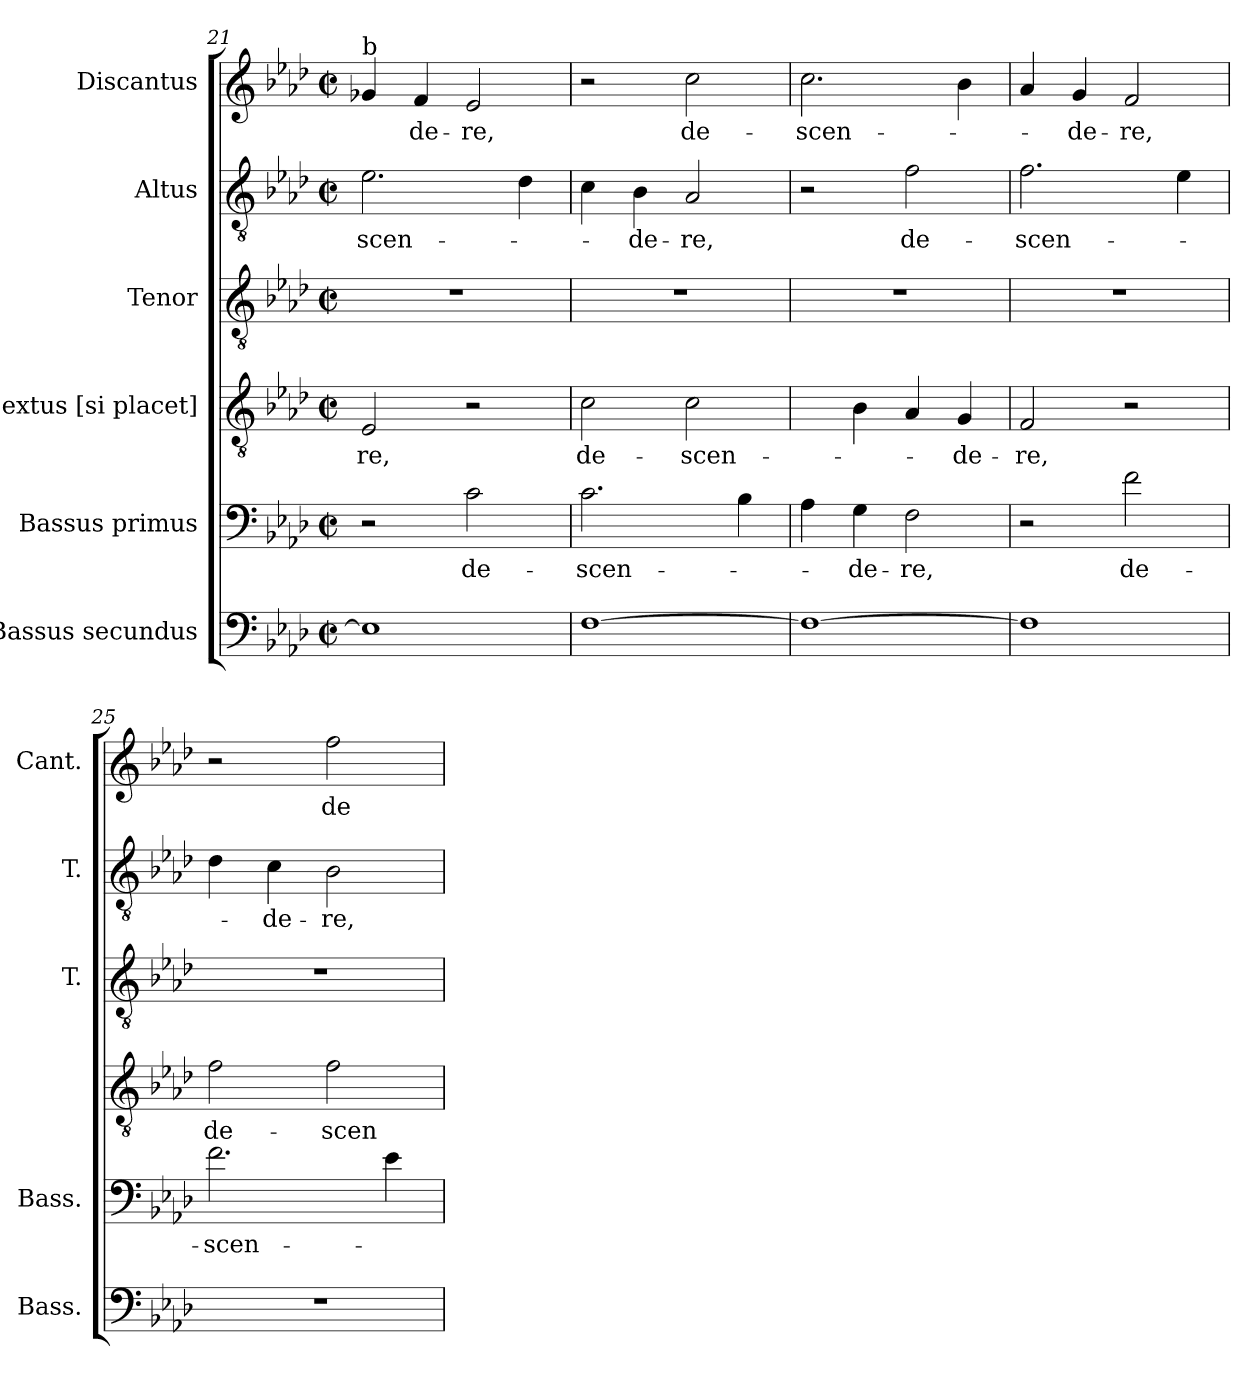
**kern	**kern	**text	**kern	**text	**kern	**kern	**text	**kern	**text
*part6	*part5	*part5	*part4	*part4	*part3	*part2	*part2	*part1	*part1
*staff6	*staff5	*staff5	*staff4	*staff4	*staff3	*staff2	*staff2	*staff1	*staff1
*I"Bassus secundus	*I"Bassus primus	*	*I"Sextus [si placet]	*	*I"Tenor	*I"Altus	*	*I"Discantus	*
*I'Bass.	*I'Bass.	*	*	*	*I'T.	*I'T.	*	*I'Cant.	*
*clefF4	*clefF4	*	*clefGv2	*	*clefGv2	*clefGv2	*	*clefG2	*
*	*	*	*ITrd7c12	*	*ITrd7c12	*ITrd7c12	*	*	*
*k[b-e-a-d-]	*k[b-e-a-d-]	*	*k[b-e-a-d-]	*	*k[b-e-a-d-]	*k[b-e-a-d-]	*	*k[b-e-a-d-]	*
*A-:	*A-:	*	*A-:	*	*A-:	*A-:	*	*A-:	*
*M2/2	*M2/2	*	*M2/2	*	*M2/2	*M2/2	*	*M2/2	*
*met(c|)	*met(c|)	*	*met(c|)	*	*met(c|)	*met(c|)	*	*met(c|)	*
=21	=21	=21	=21	=21	=21	=21	=21	=21	=21
!	!	!	!	!LO:LY:b:color=#000000	!	!	!	!	!
!	!	!	!	!	!	!	!	!LO:TX:a:t=b	!
!	!	!	!	!	!	!	!LO:LY:b:color=#000000	!	!
1E-i]	2r	.	2EE-i/	-re,	1r	2.E-i\	-scen-	4g-i/	.
!	!	!	!	!	!	!	!	!	!LO:LY:b:color=#000000
.	.	.	.	.	.	.	.	4fi/	-de-
!	!	!LO:LY:b:color=#000000	!	!	!	!	!	!	!
!	!	!	!	!	!	!	!	!	!LO:LY:b:color=#000000
.	2ci\	de-	2r	.	.	.	.	2e-i/	-re,
.	.	.	.	.	.	4D-i\	.	.	.
!!LO:LB:g=z
=22	=22	=22	=22	=22	=22	=22	=22	=22	=22
!	!	!LO:LY:b:color=#000000	!	!	!	!	!	!	!
!	!	!	!	!LO:LY:b:color=#000000	!	!	!	!	!
[1Fi	2.ci\	-scen-	2Ci\	de-	1r	4Ci\	.	2r	.
!	!	!	!	!	!	!	!LO:LY:b:color=#000000	!	!
.	.	.	.	.	.	4BB-i\	-de-	.	.
!	!	!	!	!LO:LY:b:color=#000000	!	!	!	!	!
!	!	!	!	!	!	!	!LO:LY:b:color=#000000	!	!
!	!	!	!	!	!	!	!	!	!LO:LY:b:color=#000000
.	.	.	2Ci\	-scen-	.	2AA-i/	-re,	2cci\	de-
.	4B-i\	.	.	.	.	.	.	.	.
=23	=23	=23	=23	=23	=23	=23	=23	=23	=23
!	!	!	!	!	!	!	!	!	!LO:LY:b:color=#000000
1Fi_	4A-i\	.	4Ci\yy	.	1r	2r	.	2.cci\	-scen-
!	!	!LO:LY:b:color=#000000	!	!	!	!	!	!	!
.	4Gi\	-de-	4BB-i\	.	.	.	.	.	.
!	!	!LO:LY:b:color=#000000	!	!	!	!	!	!	!
!	!	!	!	!	!	!	!LO:LY:b:color=#000000	!	!
.	2Fi\	-re,	4AA-i/	.	.	2Fi\	de-	.	.
!	!	!	!	!LO:LY:b:color=#000000	!	!	!	!	!
.	.	.	4GGi/	-de-	.	.	.	4b-i\	.
=24	=24	=24	=24	=24	=24	=24	=24	=24	=24
!	!	!	!	!LO:LY:b:color=#000000	!	!	!	!	!
!	!	!	!	!	!	!	!LO:LY:b:color=#000000	!	!
1Fi]	2r	.	2FFi/	-re,	1r	2.Fi\	-scen-	4a-i/	.
!	!	!	!	!	!	!	!	!	!LO:LY:b:color=#000000
.	.	.	.	.	.	.	.	4gi/	-de-
!	!	!LO:LY:b:color=#000000	!	!	!	!	!	!	!
!	!	!	!	!	!	!	!	!	!LO:LY:b:color=#000000
.	2fi\	de-	2r	.	.	.	.	2fi/	-re,
.	.	.	.	.	.	4E-i\	.	.	.
=25	=25	=25	=25	=25	=25	=25	=25	=25	=25
!	!	!LO:LY:b:color=#000000	!	!	!	!	!	!	!
!	!	!	!	!LO:LY:b:color=#000000	!	!	!	!	!
1r	2.fi\	-scen-	2Fi\	de-	1r	4D-i\	.	2r	.
!	!	!	!	!	!	!	!LO:LY:b:color=#000000	!	!
.	.	.	.	.	.	4Ci\	-de-	.	.
!	!	!	!	!LO:LY:b:color=#000000	!	!	!	!	!
!	!	!	!	!	!	!	!LO:LY:b:color=#000000	!	!
!	!	!	!	!	!	!	!	!	!LO:LY:b:color=#000000
.	.	.	2Fi\	-scen-	.	2BB-i\	-re,	2ffi\	de-
.	4e-i\	.	.	.	.	.	.	.	.
=	=	=	=	=	=	=	=	=	=
*-	*-	*-	*-	*-	*-	*-	*-	*-	*-
